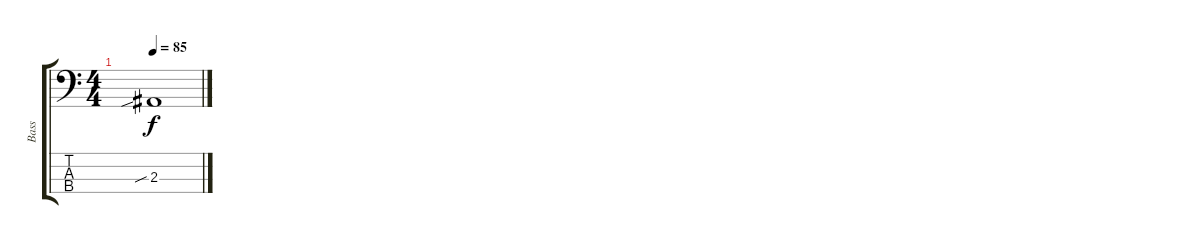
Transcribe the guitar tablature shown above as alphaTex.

\track ("Bass" "Bass") {instrument electricbassfinger}
\staff {score tabs}
\tuning (Gb2 Db2 Ab1 Eb1) {hide}
\ts (4 4)
\tempo 85
\clef f4
\ks c
2.3{sib}.1{dy f}
